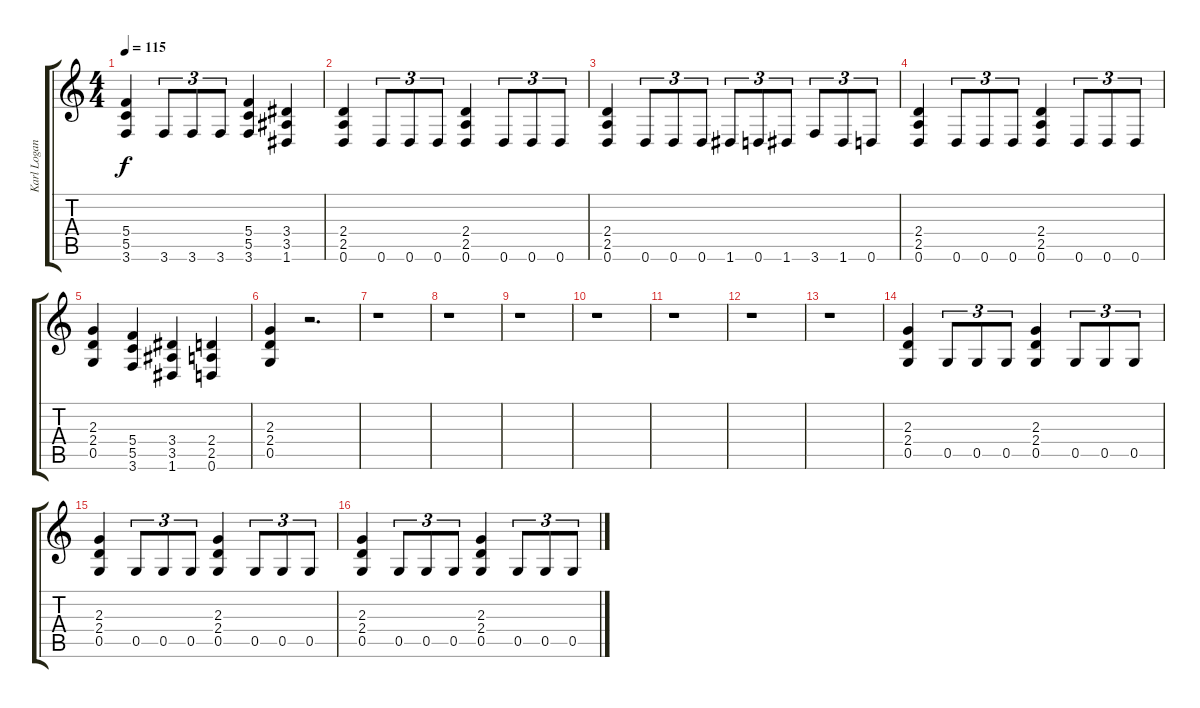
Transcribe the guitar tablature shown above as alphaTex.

\track ("Karl Logan(Rhytm Guitar)" "Karl Logan") {instrument distortionguitar}
\staff {score tabs}
\tuning (D4 A3 F3 C3 G2 D2) {hide}
\ts (4 4)
\tempo 115
\clef g2
\ks c
(5.4 5.5 3.6).4{dy f} 3.6.8{tu (3 2)} 3.6.8{tu (3 2)} 3.6.8{tu (3 2)} (5.4 5.5 3.6).4 (3.4 3.5 1.6).4 |
(2.4 2.5 0.6).4 0.6.8{tu (3 2)} 0.6.8{tu (3 2)} 0.6.8{tu (3 2)} (2.4 2.5 0.6).4 0.6.8{tu (3 2)} 0.6.8{tu (3 2)} 0.6.8{tu (3 2)} |
(2.4 2.5 0.6).4 0.6.8{tu (3 2)} 0.6.8{tu (3 2)} 0.6.8{tu (3 2)} 1.6.8{tu (3 2)} 0.6.8{tu (3 2)} 1.6.8{tu (3 2)} 3.6.8{tu (3 2)} 1.6.8{tu (3 2)} 0.6.8{tu (3 2)} |
(2.4 2.5 0.6).4 0.6.8{tu (3 2)} 0.6.8{tu (3 2)} 0.6.8{tu (3 2)} (2.4 2.5 0.6).4 0.6.8{tu (3 2)} 0.6.8{tu (3 2)} 0.6.8{tu (3 2)} |
(2.3 2.4 0.5).4 (5.4 5.5 3.6).4 (3.4 3.5 1.6).4 (2.4 2.5 0.6).4 |
(2.3 2.4 0.5).4 r.2{d} |
r.1 |
r.1 |
r.1 |
r.1 |
r.1 |
r.1 |
r.1 |
(2.3 2.4 0.5).4 0.5.8{tu (3 2)} 0.5.8{tu (3 2)} 0.5.8{tu (3 2)} (2.3 2.4 0.5).4 0.5.8{tu (3 2)} 0.5.8{tu (3 2)} 0.5.8{tu (3 2)} |
(2.3 2.4 0.5).4 0.5.8{tu (3 2)} 0.5.8{tu (3 2)} 0.5.8{tu (3 2)} (2.3 2.4 0.5).4 0.5.8{tu (3 2)} 0.5.8{tu (3 2)} 0.5.8{tu (3 2)} |
(2.3 2.4 0.5).4 0.5.8{tu (3 2)} 0.5.8{tu (3 2)} 0.5.8{tu (3 2)} (2.3 2.4 0.5).4 0.5.8{tu (3 2)} 0.5.8{tu (3 2)} 0.5.8{tu (3 2)}
